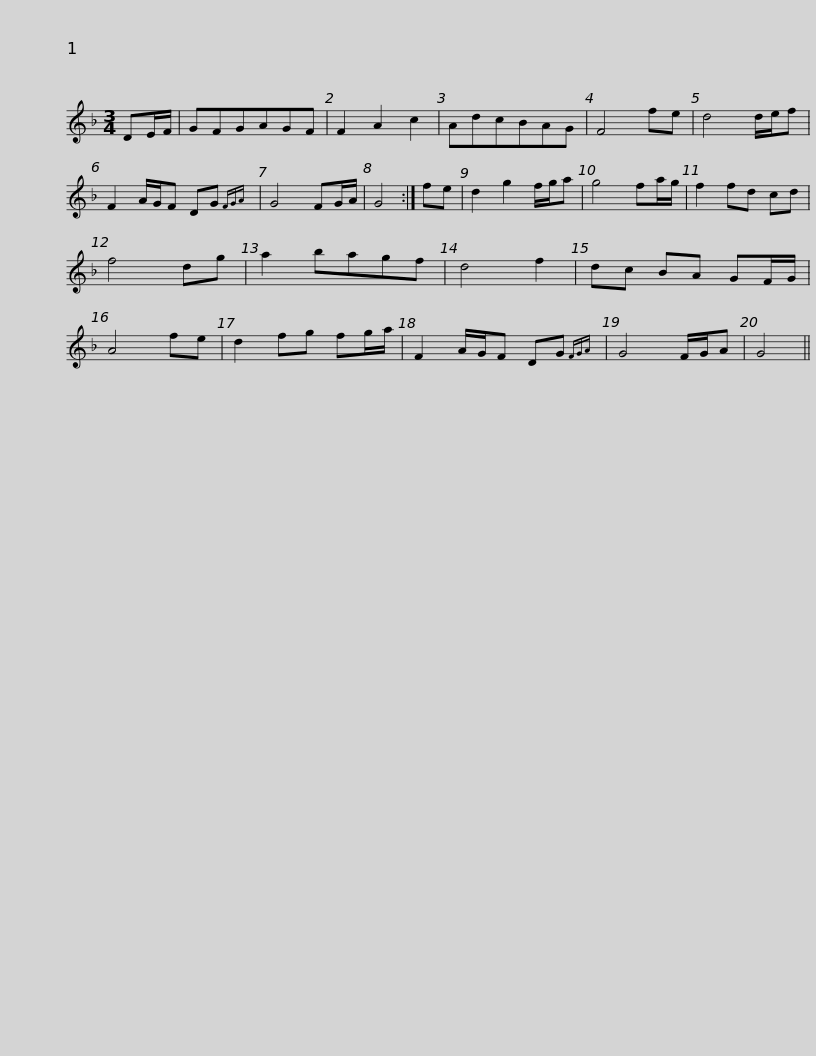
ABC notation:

X:1
L:1/8
M:3/4
I:linebreak $
K:F
V:1 treble
V:1
 DE/F/ | GFGAGF | F2 A2 c2 | AdcBAG | F4 fe | %5
 d4 d/e/f | F2 A/G/F DG{FGA} | G4 FG/A/ | G4 :| fe |$ %10
 d2 g2 f/g/a | g4 fa/g/ | f2 fd cd | f4 dg | a2 bagf | %15
 d4 f2 | dc BA GF/G/ | A4 fe | d2 fg fg/a/ |$ F2 A/G/F DG{FGA} | %20
 G4 F/G/A | G4 || %22
